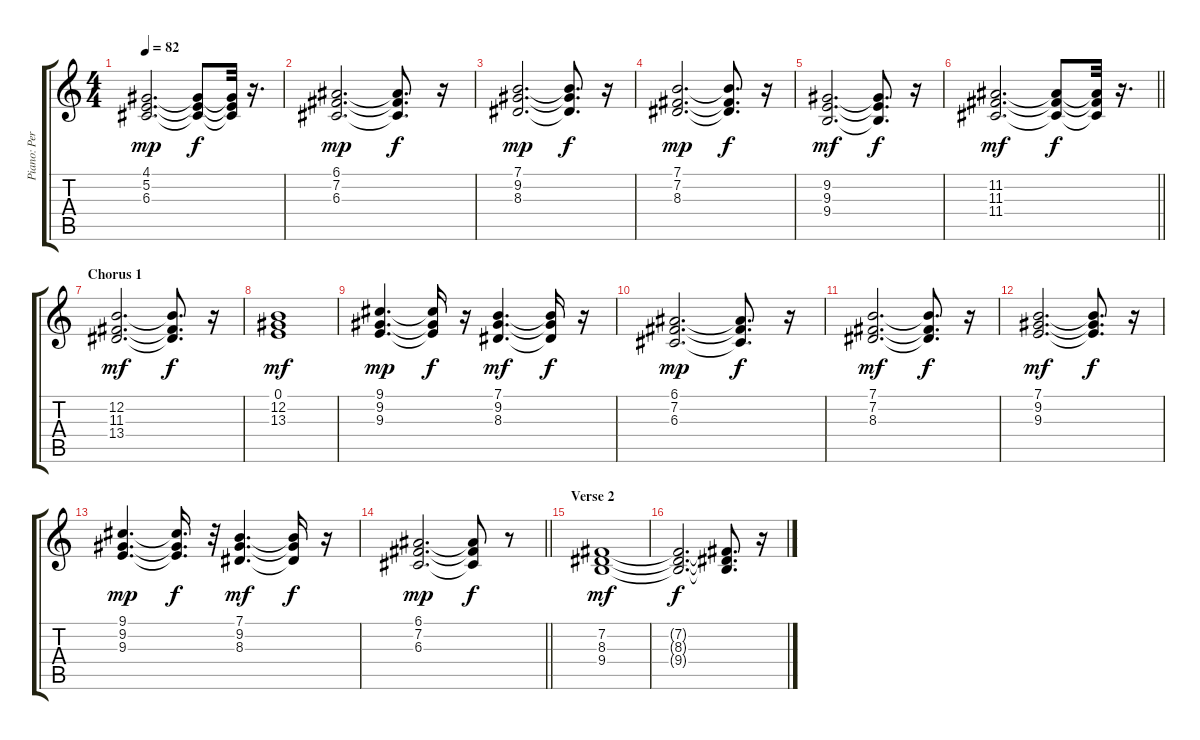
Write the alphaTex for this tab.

\track ("Piano: Per Gessle" "Piano: Per") {instrument brightacousticpiano}
\staff {score tabs}
\tuning (E4 B3 G3 D3 A2 E2) {hide}
\ts (4 4)
\tempo 82
\clef g2
\ks c
(4.1 5.2 6.3).2{d dy mp} (4.1{t} 5.2{t} 6.3{t}).8{dy f} (4.1{t} 5.2{t} 6.3{t}).32 r.16{d} |
(6.1 7.2 6.3).2{d dy mp} (6.1{t} 7.2{t} 6.3{t}).8{d dy f} r.16 |
(7.1 9.2 8.3).2{d dy mp} (7.1{t} 9.2{t} 8.3{t}).8{d dy f} r.16 |
(7.1 7.2 8.3).2{d dy mp} (7.1{t} 7.2{t} 8.3{t}).8{d dy f} r.16 |
(9.2 9.3 9.4).2{d dy mf} (9.2{t} 9.3{t} 9.4{t}).8{d dy f} r.16 |
\barLineRight lightlight
(11.2 11.3 11.4).2{d dy mf} (11.2{t} 11.3{t} 11.4{t}).8{dy f} (11.2{t} 11.3{t} 11.4{t}).32 r.16{d} |
\section ("" "Chorus 1")
(12.2 11.3 13.4).2{d dy mf} (12.2{t} 11.3{t} 13.4{t}).8{d dy f} r.16 |
(0.1 12.2 13.3).1{dy mf} |
(9.1 9.2 9.3).4{d dy mp} (9.1{t} 9.2{t} 9.3{t}).16{dy f} r.16 (7.1 9.2 8.3).4{d dy mf} (7.1{t} 9.2{t} 8.3{t}).16{dy f} r.16 |
(6.1 7.2 6.3).2{d dy mp} (6.1{t} 7.2{t} 6.3{t}).8{d dy f} r.16 |
(7.1 7.2 8.3).2{d dy mf} (7.1{t} 7.2{t} 8.3{t}).8{d dy f} r.16 |
(7.1 9.2 9.3).2{d dy mf} (7.1{t} 9.2{t} 9.3{t}).8{d dy f} r.16 |
(9.1 9.2 9.3).4{d dy mp} (9.1{t} 9.2{t} 9.3{t}).16{d dy f} r.32 (7.1 9.2 8.3).4{d dy mf} (7.1{t} 9.2{t} 8.3{t}).16{dy f} r.16 |
\barLineRight lightlight
(6.1 7.2 6.3).2{d dy mp} (6.1{t} 7.2{t} 6.3{t}).8{dy f} r.8 |
\section ("" "Verse 2")
(7.2 8.3 9.4).1{dy mf} |
(7.2{t} 8.3{t} 9.4{t}).2{d dy f} (7.2{t} 8.3{t} 9.4{t}).8{d} r.16
